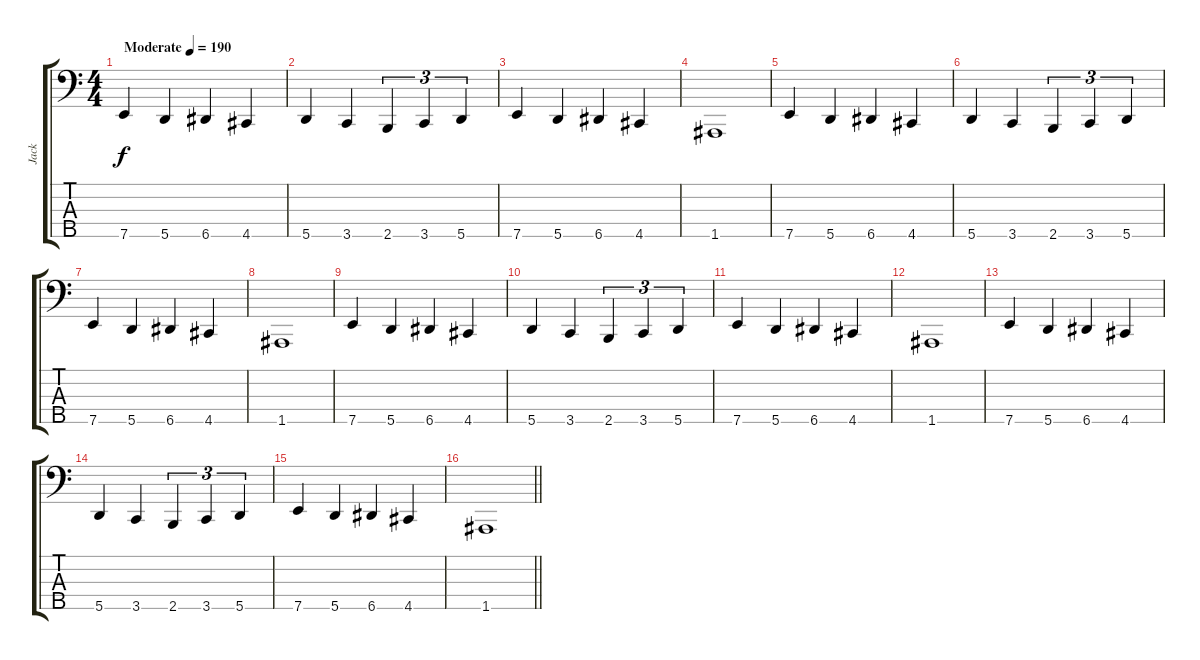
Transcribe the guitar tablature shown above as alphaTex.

\track ("Jack" "Jack") {instrument electricbasspick}
\staff {score tabs}
\tuning (G2 D2 A1 E1 A0) {hide}
\ts (4 4)
\tempo (190 "Moderate")
\clef f4
\ks c
7.5.4{dy f instrument electricbasspick} 5.5.4 6.5.4 4.5.4 |
5.5.4 3.5.4 2.5.4{tu (3 2)} 3.5.4{tu (3 2)} 5.5.4{tu (3 2)} |
7.5.4 5.5.4 6.5.4 4.5.4 |
1.5.1 |
7.5.4 5.5.4 6.5.4 4.5.4 |
5.5.4 3.5.4 2.5.4{tu (3 2)} 3.5.4{tu (3 2)} 5.5.4{tu (3 2)} |
7.5.4 5.5.4 6.5.4 4.5.4 |
1.5.1 |
7.5.4 5.5.4 6.5.4 4.5.4 |
5.5.4 3.5.4 2.5.4{tu (3 2)} 3.5.4{tu (3 2)} 5.5.4{tu (3 2)} |
7.5.4 5.5.4 6.5.4 4.5.4 |
1.5.1 |
7.5.4 5.5.4 6.5.4 4.5.4 |
5.5.4 3.5.4 2.5.4{tu (3 2)} 3.5.4{tu (3 2)} 5.5.4{tu (3 2)} |
7.5.4 5.5.4 6.5.4 4.5.4 |
\barLineRight lightlight
1.5.1
